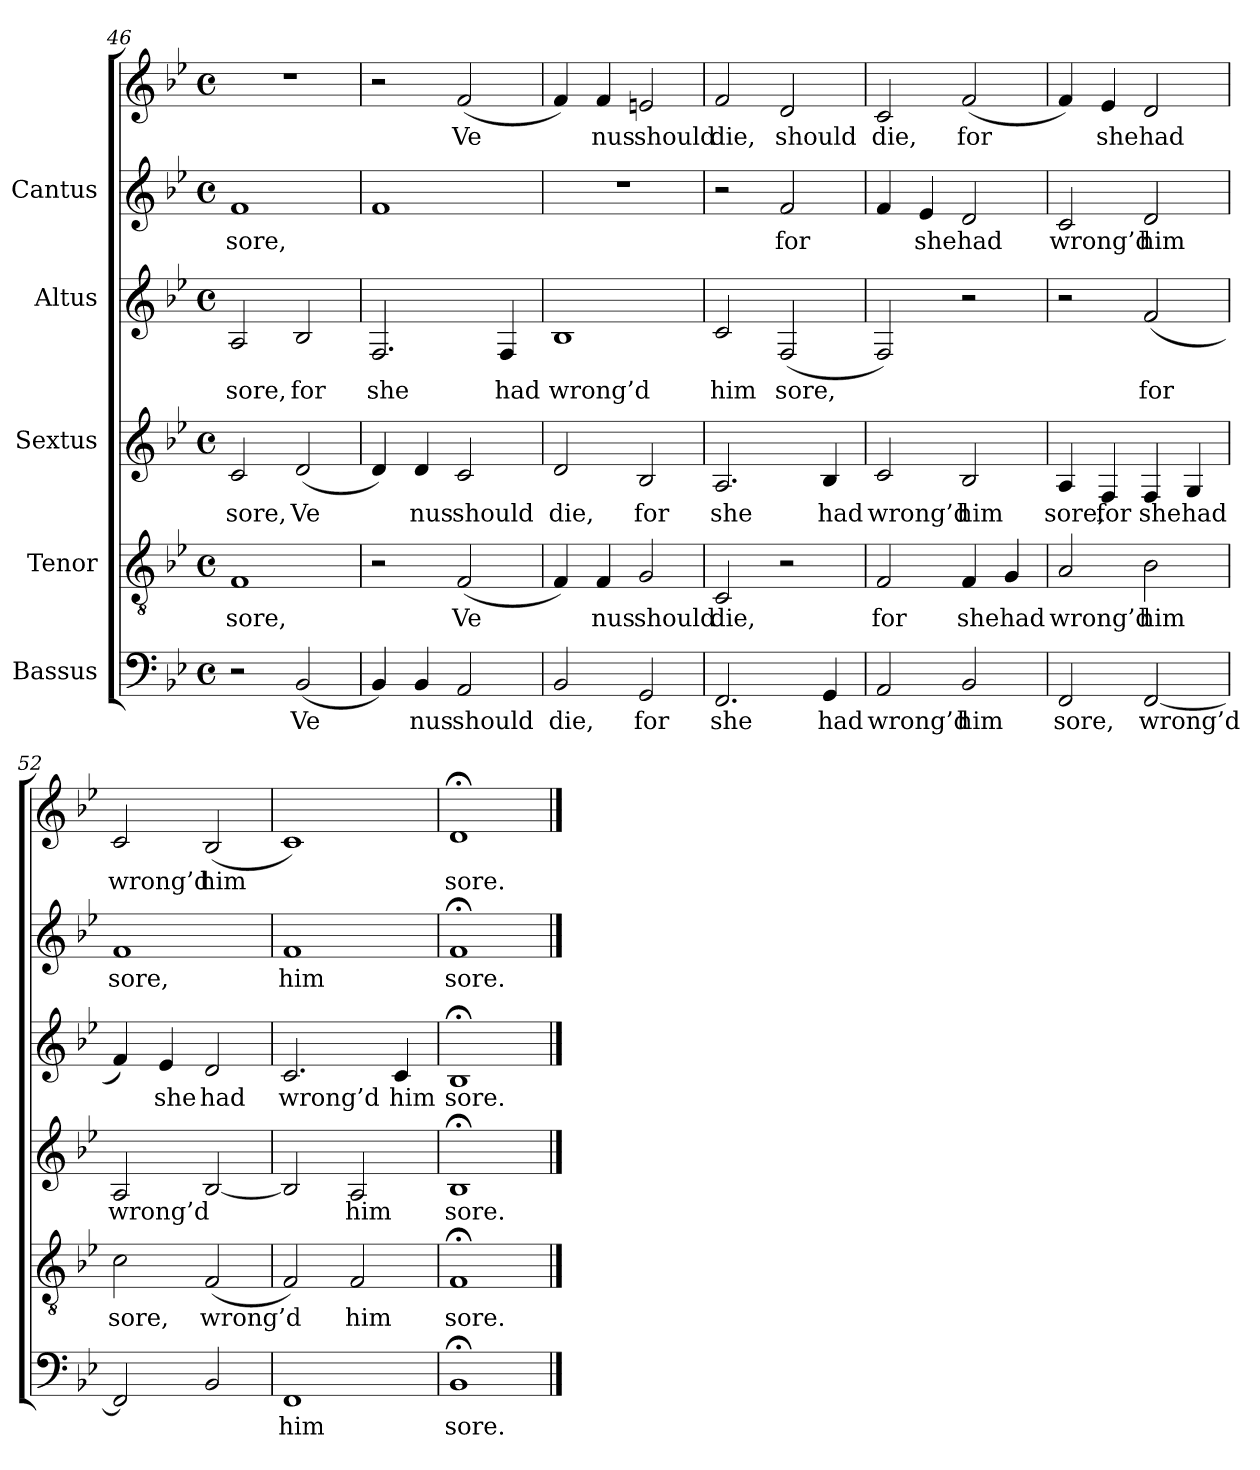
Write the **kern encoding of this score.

**kern	**text	**kern	**text	**kern	**text	**kern	**text	**kern	**text	**kern	**text
*part5	*part5	*part4	*part4	*part3	*part3	*part2	*part2	*part1	*part1	*part1	*part1
*staff6	*staff6	*staff5	*staff5	*staff4	*staff4	*staff3	*staff3	*staff2	*staff2	*staff1	*staff1
*I"Bassus	*	*I"Tenor	*	*I"Sextus	*	*I"Altus	*	*I"Cantus	*	*	*
*clefF4	*	*clefGv2	*	*clefG2	*	*clefG2	*	*clefG2	*	*clefG2	*
*k[b-e-]	*	*k[b-e-]	*	*k[b-e-]	*	*k[b-e-]	*	*k[b-e-]	*	*k[b-e-]	*
*B-:	*	*B-:	*	*B-:	*	*B-:	*	*B-:	*	*B-:	*
*M4/4	*	*M4/4	*	*M4/4	*	*M4/4	*	*M4/4	*	*M4/4	*
*met(c)	*	*met(c)	*	*met(c)	*	*met(c)	*	*met(c)	*	*met(c)	*
=46	=46	=46	=46	=46	=46	=46	=46	=46	=46	=46	=46
!	!	!	!LO:LY:b:cj	!	!LO:LY:b:cj	!	!LO:LY:b:cj	!	!LO:LY:b:cj	!	!
2r	.	1F	sore,	2c/	sore,	2A/	sore,	1f	sore,	1r	.
!	!LO:LY:b:cj	!	!	!	!LO:LY:b:cj	!	!LO:LY:b:cj	!	!	!	!
(<2BB-/	Ve-	.	.	(<2d/	Ve-	2B-/	for	.	.	.	.
=47	=47	=47	=47	=47	=47	=47	=47	=47	=47	=47	=47
!	!LO:LY:b:cj	!	!	!	!LO:LY:b:cj	!	!LO:LY:b:cj	!	!	!	!
4BB-/)	-	2r	.	4d/)	-	2.F/	she	1f	.	2r	.
!	!LO:LY:b:cj	!	!	!	!LO:LY:b:cj	!	!	!	!	!	!
4BB-/	nus	.	.	4d/	nus	.	.	.	.	.	.
!	!LO:LY:b:cj	!	!LO:LY:b:cj	!	!LO:LY:b:cj	!	!	!	!	!	!LO:LY:b:cj
2AA/	should	(<2F/	Ve-	2c/	should	.	.	.	.	(<2f/	Ve-
!	!	!	!	!	!	!	!LO:LY:b:cj	!	!	!	!
.	.	.	.	.	.	4F/	had	.	.	.	.
=48	=48	=48	=48	=48	=48	=48	=48	=48	=48	=48	=48
!	!LO:LY:b:cj	!	!LO:LY:b:cj	!	!LO:LY:b:cj	!	!LO:LY:b:cj	!	!	!	!LO:LY:b:cj
2BB-/	die,	4F/)	-	2d/	die,	1B-	wrong’d	1r	.	4f/)	-
!	!	!	!LO:LY:b:cj	!	!	!	!	!	!	!	!LO:LY:b:cj
.	.	4F/	nus	.	.	.	.	.	.	4f/	nus
!	!LO:LY:b:cj	!	!LO:LY:b:cj	!	!LO:LY:b:cj	!	!	!	!	!	!LO:LY:b:cj
2GG/	for	2G/	should	2B-/	for	.	.	.	.	2en/	should
=49	=49	=49	=49	=49	=49	=49	=49	=49	=49	=49	=49
!	!LO:LY:b:cj	!	!LO:LY:b:cj	!	!LO:LY:b:cj	!	!LO:LY:b:cj	!	!	!	!LO:LY:b:cj
2.FF/	she	2C/	die,	2.A/	she	2c/	him	2r	.	2f/	die,
!	!	!	!	!	!	!	!LO:LY:b:cj	!	!LO:LY:b:cj	!	!LO:LY:b:cj
.	.	2r	.	.	.	(<2F/	sore,	2f/	for	2d/	should
!	!LO:LY:b:cj	!	!	!	!LO:LY:b:cj	!	!	!	!	!	!
4GG/	had	.	.	4B-/	had	.	.	.	.	.	.
=50	=50	=50	=50	=50	=50	=50	=50	=50	=50	=50	=50
!	!LO:LY:b:cj	!	!LO:LY:b:cj	!	!LO:LY:b:cj	!	!	!	!LO:LY:b:cj	!	!LO:LY:b:cj
2AA/	wrong’d	2F/	for	2c/	wrong’d	2F/)	.	4f/	.	2c/	die,
!	!	!	!	!	!	!	!	!	!LO:LY:b:cj	!	!
.	.	.	.	.	.	.	.	4e-/	she	.	.
!	!LO:LY:b:cj	!	!LO:LY:b:cj	!	!LO:LY:b:cj	!	!	!	!LO:LY:b:cj	!	!LO:LY:b:cj
2BB-/	him	4F/	she	2B-/	him	2r	.	2d/	had	(<2f/	for
!	!	!	!LO:LY:b:cj	!	!	!	!	!	!	!	!
.	.	4G/	had	.	.	.	.	.	.	.	.
!!LO:LB:g=z
=51	=51	=51	=51	=51	=51	=51	=51	=51	=51	=51	=51
!	!LO:LY:b:cj	!	!LO:LY:b:cj	!	!LO:LY:b:cj	!	!	!	!LO:LY:b:cj	!	!LO:LY:b:cj
2FF/	sore,	2A/	wrong’d	4A/	sore,	2r	.	2c/	wrong’d	4f/)	.
!	!	!	!	!	!LO:LY:b:cj	!	!	!	!	!	!LO:LY:b:cj
.	.	.	.	4F/	for	.	.	.	.	4e-/	she
!	!LO:LY:b:cj	!	!LO:LY:b:cj	!	!LO:LY:b:cj	!	!LO:LY:b:cj	!	!LO:LY:b:cj	!	!LO:LY:b:cj
[<2FF/	wrong’d	2B-\	him	4F/	she	(<2f/	for	2d/	him	2d/	had
!	!	!	!	!	!LO:LY:b:cj	!	!	!	!	!	!
.	.	.	.	4G/	had	.	.	.	.	.	.
=52	=52	=52	=52	=52	=52	=52	=52	=52	=52	=52	=52
!	!	!	!LO:LY:b:cj	!	!LO:LY:b:cj	!	!LO:LY:b:cj	!	!LO:LY:b:cj	!	!LO:LY:b:cj
2FF/]	.	2c\	sore,	2A/	wrong’d	4f/)	.	1f	sore,	2c/	wrong’d
!	!	!	!	!	!	!	!LO:LY:b:cj	!	!	!	!
.	.	.	.	.	.	4e-/	she	.	.	.	.
!	!	!	!LO:LY:b:cj	!	!LO:LY:b:cj	!	!LO:LY:b:cj	!	!	!	!LO:LY:b:cj
2BB-/	.	(<2F/	wrong’d	[<2B-/	.	2d/	had	.	.	(<2B-/	him
=53	=53	=53	=53	=53	=53	=53	=53	=53	=53	=53	=53
!	!LO:LY:b:cj	!	!LO:LY:b:cj	!	!LO:LY:b:cj	!	!LO:LY:b:cj	!	!LO:LY:b:cj	!	!
1FF	him	2F/)	.	2B-/]	.	2.c/	wrong’d	1f	him	1c)	.
!	!	!	!LO:LY:b:cj	!	!LO:LY:b:cj	!	!	!	!	!	!
.	.	2F/	him	2A/	him	.	.	.	.	.	.
!	!	!	!	!	!	!	!LO:LY:b:cj	!	!	!	!
.	.	.	.	.	.	4c/	him	.	.	.	.
=54	=54	=54	=54	=54	=54	=54	=54	=54	=54	=54	=54
!	!LO:LY:b:cj	!	!LO:LY:b:cj	!	!LO:LY:b:cj	!	!LO:LY:b:cj	!	!LO:LY:b:cj	!	!LO:LY:b:cj
1BB-;<	sore.	1F;<	sore.	1B-;<	sore.	1B-;<	sore.	1f;<	sore.	1d;<	sore.
==	==	==	==	==	==	==	==	==	==	==	==
*-	*-	*-	*-	*-	*-	*-	*-	*-	*-	*-	*-
